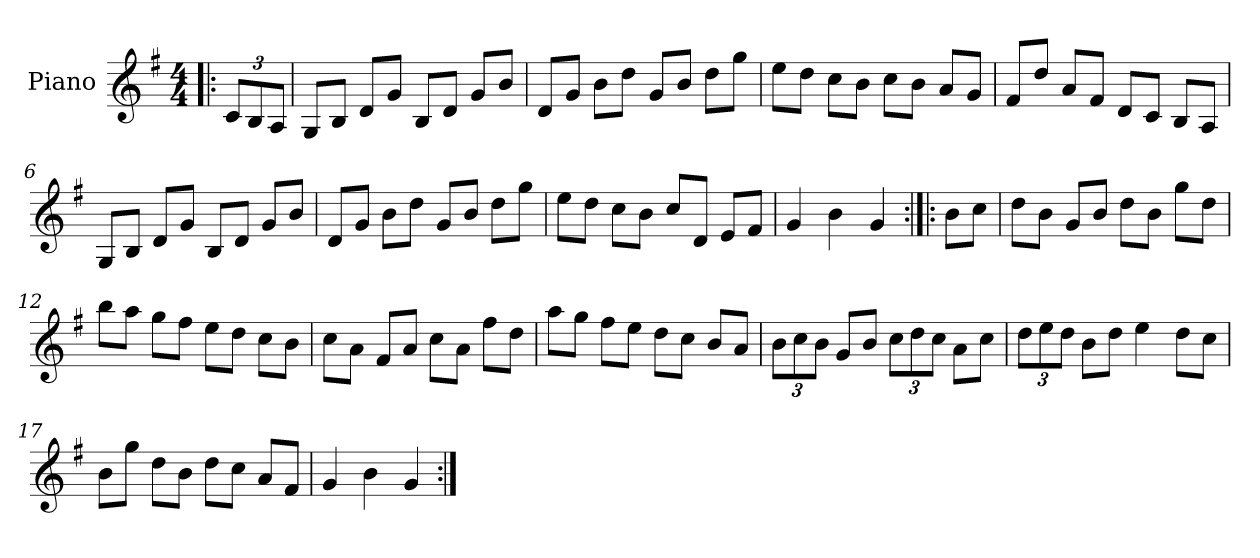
**kern
*part1
*staff1
*I"Piano
*I'Pno
*clefG2
*k[f#]
*G:
*M4/4
=1!|:
12c/L
12B/
12A/J
=2
8G/L
8B/J
8d/L
8g/J
8B/L
8d/J
8g/L
8b/J
=3
8d/L
8g/J
8b\L
8dd\J
8g/L
8b/J
8dd\L
8gg\J
=4
8ee\L
8dd\J
8cc\L
8b\J
8cc\L
8b\J
8a/L
8g/J
=5
8f#/L
8dd/J
8a/L
8f#/J
8d/L
8c/J
8B/L
8A/J
=6
8G/L
8B/J
8d/L
8g/J
8B/L
8d/J
8g/L
8b/J
=7
8d/L
8g/J
8b\L
8dd\J
8g/L
8b/J
8dd\L
8gg\J
=8
8ee\L
8dd\J
8cc\L
8b\J
8cc/L
8d/J
8e/L
8f#/J
=9
4g/
4b\
4g/
=10:|!|:
8b\L
8cc\J
=11
8dd\L
8b\J
8g/L
8b/J
8dd\L
8b\J
8gg\L
8dd\J
=12
8bb\L
8aa\J
8gg\L
8ff#\J
8ee\L
8dd\J
8cc\L
8b\J
=13
8cc\L
8a\J
8f#/L
8a/J
8cc\L
8a\J
8ff#\L
8dd\J
=14
8aa\L
8gg\J
8ff#\L
8ee\J
8dd\L
8cc\J
8b/L
8a/J
=15
12b\L
12cc\
12b\J
8g/L
8b/J
12cc\L
12dd\
12cc\J
8a\L
8cc\J
=16
12dd\L
12ee\
12dd\J
8b\L
8dd\J
4ee\
8dd\L
8cc\J
=17
8b\L
8gg\J
8dd\L
8b\J
8dd\L
8cc\J
8a/L
8f#/J
=18
4g/
4b\
4g/
=:|!
*-
